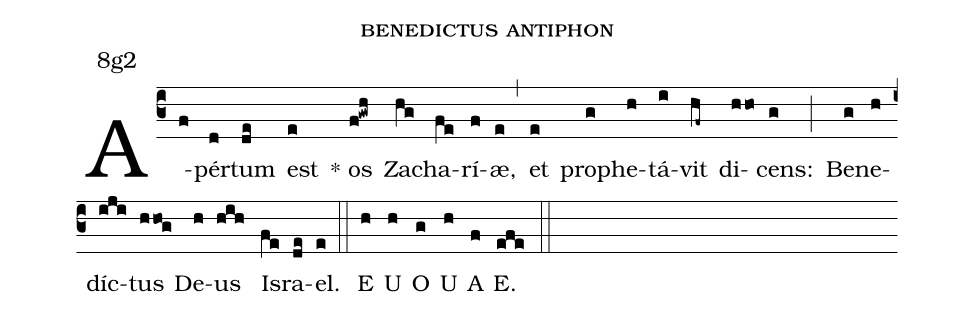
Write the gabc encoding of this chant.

name:benedictus antiphon;
mode:8g2;
%%
(c3)A(f)pér(d)tum(de) est(e) * os(f!gwh) Za(hg)cha(fe)rí(f)æ,(e) (,) et(e) pro(g)phe(h)tá(i)vit(hf~) di(hho)cens:(g) (;) Be(g)ne(h)díc(iji)tus(hho!g) De(h)us(hih) Is(fe)ra(de)el.(e) (::) E(h) U(h) O(g) U(h) A(f) E.(efe) (::)
